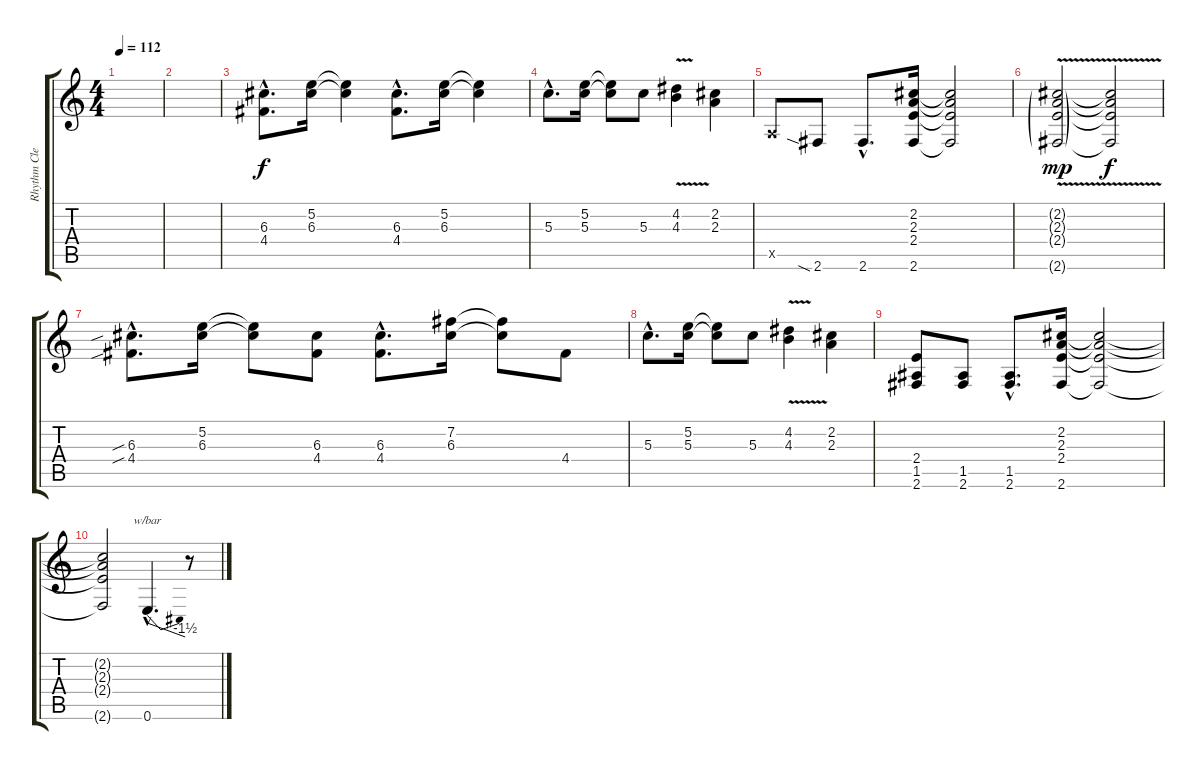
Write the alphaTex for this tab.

\track ("Rhythm Clean" "Rhythm Cle") {instrument electricguitarclean}
\staff {score tabs}
\tuning (E4 B3 G3 D3 A2 E2) {hide}
\ts (4 4)
\tempo 112
\clef g2
\ks c
|
|
(6.3{hac} 4.4{hac}).8{d} (5.2 6.3).16 (5.2{t} 6.3{t}).4 (6.3{hac} 4.4{hac}).8{d} (5.2 6.3).16 (5.2{t} 6.3{t}).4 |
5.3{hac}.8{d} (5.2 5.3).16 (5.2{t} 5.3{t}).8 5.3.8 (4.2{v} 4.3{v}).4 (2.2 2.3).4 |
0.5{x}.8 2.6{sia}.8 2.6{hac}.8{d} (2.2 2.3 2.4 2.6).16 (2.2{t} 2.3{t} 2.4{t} 2.6{t}).2 |
(2.2{v g} 2.3{v g} 2.4{v g} 2.6{v g}).2{dy mp} (2.2{t} 2.3{t} 2.4{t} 2.6{t}).2{dy f} |
(6.3{sib hac} 4.4{sib hac}).8{d} (5.2 6.3).16 (5.2{t} 6.3{t}).8 (6.3 4.4).8 (6.3{hac} 4.4{hac}).8{d} (7.2 6.3).16 (7.2{t} 6.3{t}).8 4.4.8 |
5.3{hac}.8{d} (5.2 5.3).16 (5.2{t} 5.3{t}).8 5.3.8 (4.2{v} 4.3{v}).4 (2.2 2.3).4 |
(2.4 1.5 2.6).8 (1.5 2.6).8 (1.5{hac} 2.6{hac}).8{d} (2.2 2.3 2.4 2.6).16 (2.2{t} 2.3{t} 2.4{t} 2.6{t}).2 |
(2.2{t} 2.3{t} 2.4{t} 2.6{t}).2 0.6{hac}.4{d tbe (dive default 0 0 60 -6)} r.8
